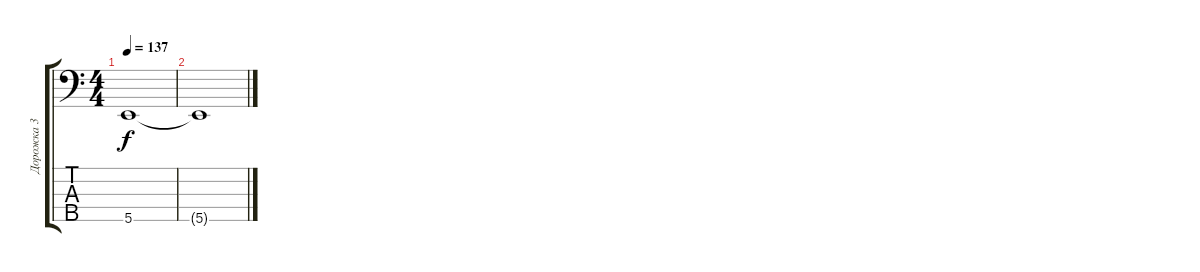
\track ("Дорожка 3" "Дорожка 3") {instrument electricbasspick}
\staff {score tabs}
\tuning (G2 D2 A1 E1 B0) {hide}
\ts (4 4)
\tempo 137
\clef f4
\ks c
5.5{t}.1{dy f} |
5.5{t}.1
